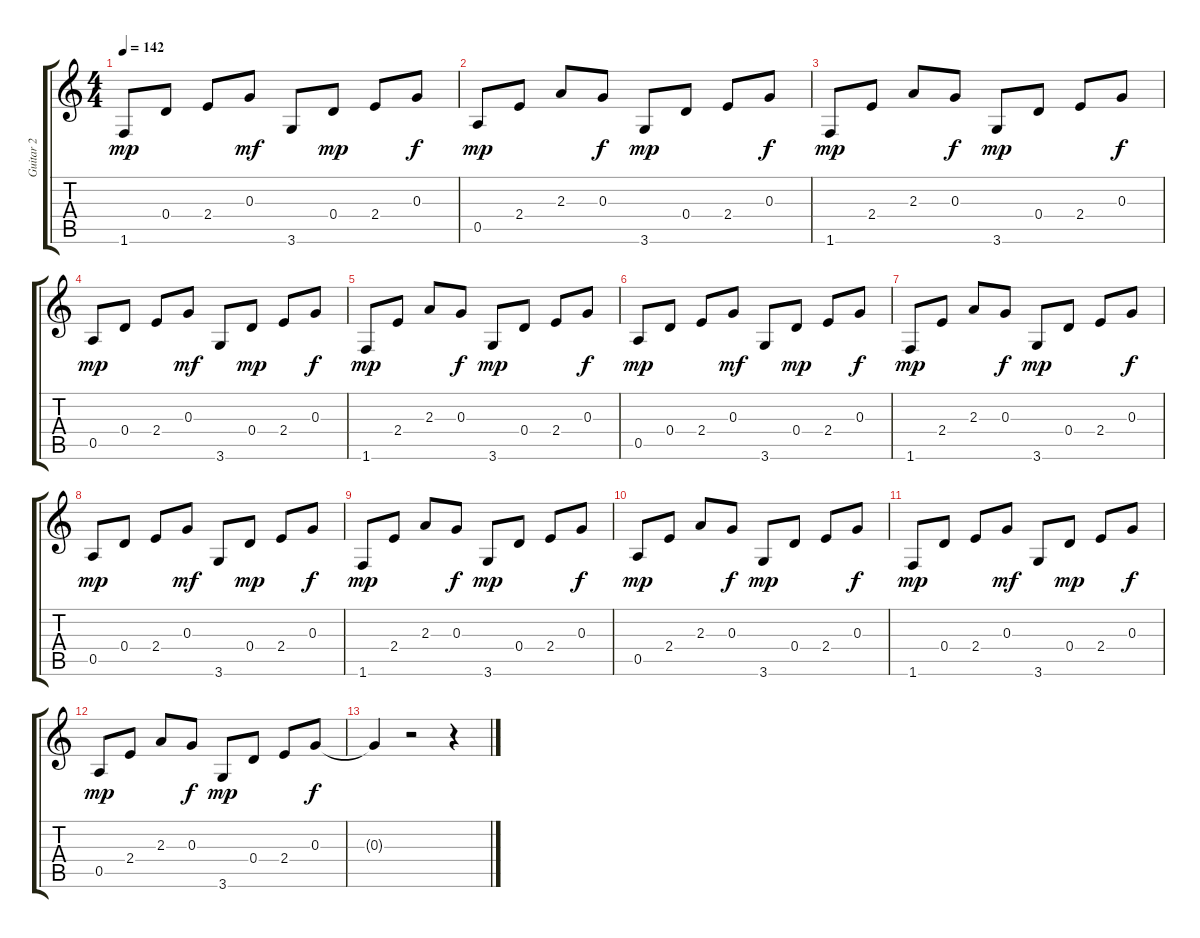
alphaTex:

\track ("Guitar 2" "Guitar 2") {instrument acousticguitarsteel}
\staff {score tabs}
\tuning (E4 B3 G3 D3 A2 E2) {hide}
\ts (4 4)
\tempo 142
\clef g2
\ks c
1.6.8{dy mp} 0.4.8 2.4.8 0.3.8{dy mf} 3.6.8 0.4.8{dy mp} 2.4.8 0.3.8{dy f} |
0.5.8{dy mp} 2.4.8 2.3.8 0.3.8{dy f} 3.6.8{dy mp} 0.4.8 2.4.8 0.3.8{dy f} |
1.6.8{dy mp volume 14} 2.4.8{volume 14} 2.3.8{volume 14} 0.3.8{dy f volume 14} 3.6.8{dy mp volume 14} 0.4.8{volume 14} 2.4.8{volume 14} 0.3.8{dy f volume 13} |
0.5.8{dy mp volume 13} 0.4.8{volume 13} 2.4.8{volume 13} 0.3.8{dy mf volume 13} 3.6.8{volume 12} 0.4.8{dy mp volume 12} 2.4.8{volume 12} 0.3.8{dy f volume 12} |
1.6.8{dy mp volume 12} 2.4.8{volume 12} 2.3.8{volume 11} 0.3.8{dy f volume 11} 3.6.8{dy mp volume 11} 0.4.8{volume 11} 2.4.8{volume 11} 0.3.8{dy f volume 10} |
0.5.8{dy mp volume 10} 0.4.8{volume 10} 2.4.8{volume 10} 0.3.8{dy mf volume 10} 3.6.8{volume 10} 0.4.8{dy mp volume 9} 2.4.8{volume 9} 0.3.8{dy f volume 9} |
1.6.8{dy mp volume 9} 2.4.8{volume 9} 2.3.8{volume 8} 0.3.8{dy f volume 8} 3.6.8{dy mp volume 8} 0.4.8{volume 8} 2.4.8{volume 8} 0.3.8{dy f volume 8} |
0.5.8{dy mp volume 7} 0.4.8{volume 7} 2.4.8{volume 7} 0.3.8{dy mf volume 7} 3.6.8{volume 7} 0.4.8{dy mp volume 6} 2.4.8{volume 6} 0.3.8{dy f volume 6} |
1.6.8{dy mp volume 6} 2.4.8{volume 6} 2.3.8{volume 6} 0.3.8{dy f volume 5} 3.6.8{dy mp volume 5} 0.4.8{volume 5} 2.4.8{volume 5} 0.3.8{dy f volume 5} |
0.5.8{dy mp volume 4} 2.4.8{volume 4} 2.3.8{volume 4} 0.3.8{dy f volume 4} 3.6.8{dy mp volume 4} 0.4.8{volume 4} 2.4.8{volume 3} 0.3.8{dy f volume 3} |
1.6.8{dy mp volume 3} 0.4.8{volume 3} 2.4.8{volume 3} 0.3.8{dy mf volume 2} 3.6.8{volume 2} 0.4.8{dy mp volume 2} 2.4.8{volume 2} 0.3.8{dy f volume 2} |
0.5.8{dy mp volume 2} 2.4.8{volume 1} 2.3.8{volume 1} 0.3.8{dy f volume 1} 3.6.8{dy mp volume 1} 0.4.8{volume 1} 2.4.8{volume 0} 0.3.8{dy f volume 0} |
0.3{t}.4 r.2 r.4
